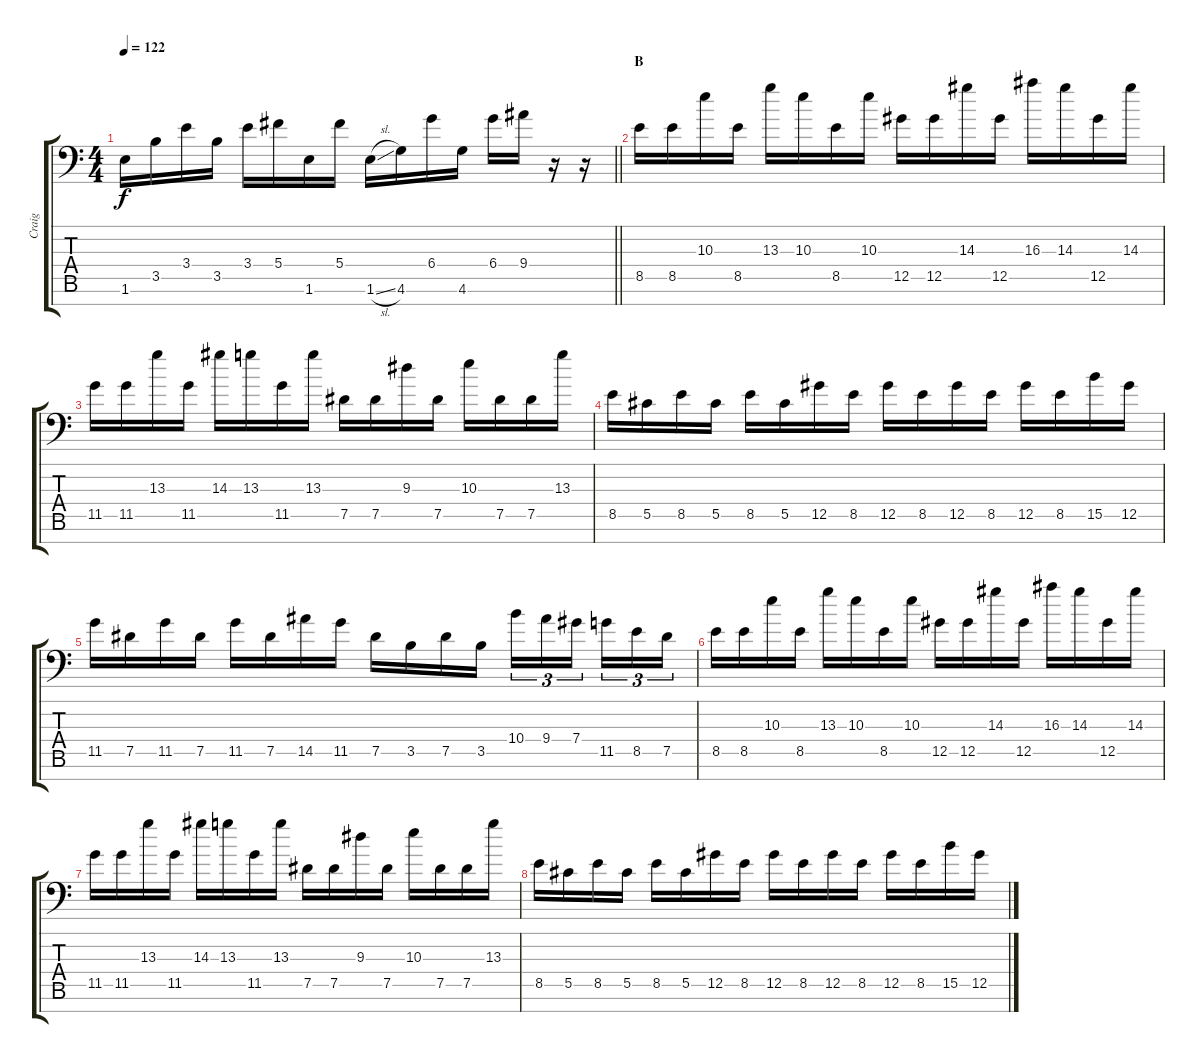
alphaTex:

\track ("Craig" "Craig") {solo instrument distortionguitar}
\staff {score tabs}
\tuning (Eb4 Bb3 Gb3 Db3 Ab2 Eb2 Ab1) {hide}
\ts (4 4)
\tempo 122
\clef f4
\barLineRight lightlight
\ks c
1.6.16{dy f} 3.5.16 3.4.16 3.5.16 3.4.16 5.4.16 1.6.16 5.4.16 1.6{sl}.16 4.6.16 6.4.16 4.6.16 6.4.16 9.4.16 r.16 r.16 |
\section ("" "B")
8.5.16 8.5.16 10.3.16 8.5.16 13.3.16 10.3.16 8.5.16 10.3.16 12.5.16 12.5.16 14.3.16 12.5.16 16.3.16 14.3.16 12.5.16 14.3.16 |
11.5.16 11.5.16 13.3.16 11.5.16 14.3.16 13.3.16 11.5.16 13.3.16 7.5.16 7.5.16 9.3.16 7.5.16 10.3.16 7.5.16 7.5.16 13.3.16 |
8.5.16 5.5.16 8.5.16 5.5.16 8.5.16 5.5.16 12.5.16 8.5.16 12.5.16 8.5.16 12.5.16 8.5.16 12.5.16 8.5.16 15.5.16 12.5.16 |
11.5.16 7.5.16 11.5.16 7.5.16 11.5.16 7.5.16 14.5.16 11.5.16 7.5.16 3.5.16 7.5.16 3.5.16 10.4.16{tu (3 2)} 9.4.16{tu (3 2)} 7.4.16{tu (3 2) beam splitsecondary} 11.5.16{tu (3 2)} 8.5.16{tu (3 2)} 7.5.16{tu (3 2)} |
8.5.16 8.5.16 10.3.16 8.5.16 13.3.16 10.3.16 8.5.16 10.3.16 12.5.16 12.5.16 14.3.16 12.5.16 16.3.16 14.3.16 12.5.16 14.3.16 |
11.5.16 11.5.16 13.3.16 11.5.16 14.3.16 13.3.16 11.5.16 13.3.16 7.5.16 7.5.16 9.3.16 7.5.16 10.3.16 7.5.16 7.5.16 13.3.16 |
8.5.16 5.5.16 8.5.16 5.5.16 8.5.16 5.5.16 12.5.16 8.5.16 12.5.16 8.5.16 12.5.16 8.5.16 12.5.16 8.5.16 15.5.16 12.5.16
